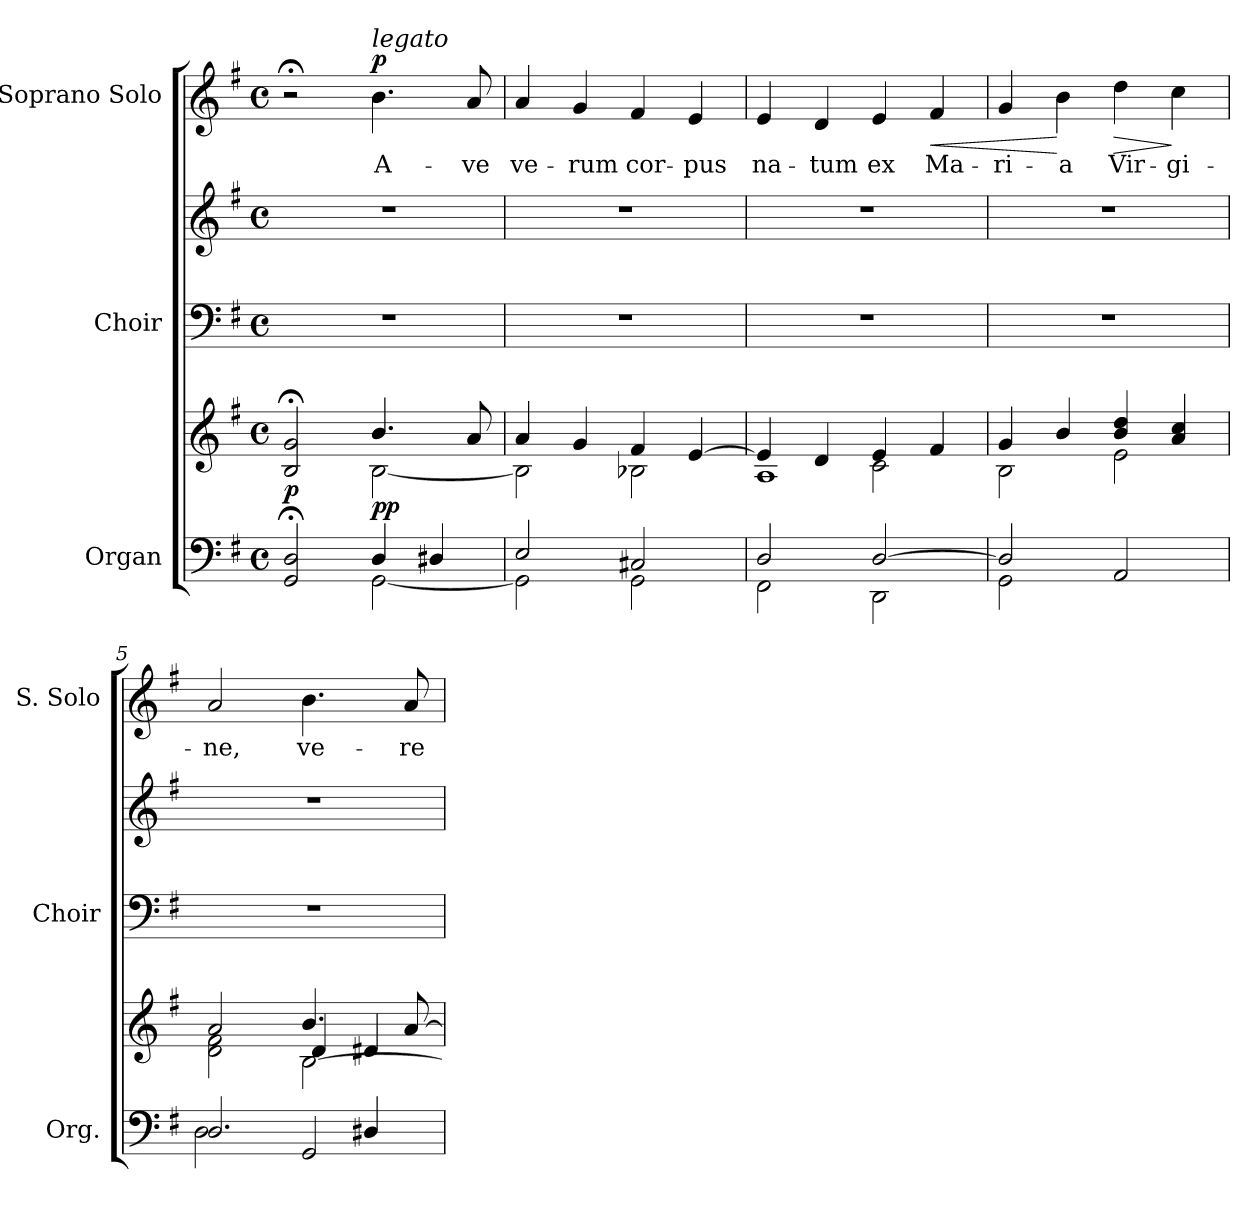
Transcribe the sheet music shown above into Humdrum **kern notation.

**kern	**kern	**dynam	**kern	**kern	**kern	**text	**dynam
*part3	*part3	*part3	*part2	*part2	*part1	*part1	*part1
*staff5	*staff4	*staff4/5	*staff3	*staff2	*staff1	*staff1	*staff1
*I"Organ	*	*	*I"Choir	*	*I"Soprano Solo	*	*
*I'Org.	*	*	*I'Choir	*	*I'S. Solo	*	*
!!LO:PB:g=z
*clefF4	*clefG2	*	*clefF4	*clefG2	*clefG2	*	*
*k[f#]	*k[f#]	*	*k[f#]	*k[f#]	*k[f#]	*	*
*G:	*G:	*	*G:	*G:	*G:	*	*
*M4/4	*M4/4	*	*M4/4	*M4/4	*M4/4	*	*
*met(c)	*met(c)	*	*met(c)	*met(c)	*met(c)	*	*
*MM50	*MM50	*	*MM50	*MM50	*MM50	*	*
=1	=1	=1	=1	=1	=1	=1	=1
*^	*^	*	*	*	*	*	*
2GGi/; 2Di;	2ryy	2Bi/; 2gi;	2ryy	p	1r	1r	2r;	.	.
!	!	!	!	!	!	!	!LO:TX:a:i:t=legato	!	!
!	!	!	!	!	!	!	!	!LO:LY:b:color=#000000	!
4Di/	[<2GGi\	4.bi/	[<2Bi\	pp	.	.	4.bi\	A-	p
4D#Xi/	.	.	.	.	.	.	.	.	.
!	!	!	!	!	!	!	!	!LO:LY:b:color=#000000	!
.	.	8ai/	.	.	.	.	8ai/	-ve	.
=2	=2	=2	=2	=2	=2	=2	=2	=2	=2
!	!	!	!	!	!	!	!	!LO:LY:b:color=#000000	!
2Ei/	2GGi\]	4ai/	2Bi\]	.	1r	1r	4ai/	ve-	.
!	!	!	!	!	!	!	!	!LO:LY:b:color=#000000	!
.	.	4gi/	.	.	.	.	4gi/	-rum	.
!	!	!	!	!	!	!	!	!LO:LY:b:color=#000000	!
2C#Xi/	2GGi\	4f#i/	2B-Xi\	.	.	.	4f#i/	cor-	.
!	!	!	!	!	!	!	!	!LO:LY:b:color=#000000	!
.	.	[>4ei/	.	.	.	.	4ei/	-pus	.
=3	=3	=3	=3	=3	=3	=3	=3	=3	=3
*	*	*	*^	*	*	*	*	*	*
!	!	!	!	!	!	!	!	!	!LO:LY:b:color=#000000	!
2Di/	2FF#i\	4ei/]	2ryy	1Ai	.	1r	1r	4ei/	na-	.
!	!	!	!	!	!	!	!	!	!LO:LY:b:color=#000000	!
.	.	4di/	.	.	.	.	.	4di/	-tum	.
!	!	!	!	!	!	!	!	!	!LO:LY:b:color=#000000	!
[>2Di/	2DDi\	4ei/	2ci\	.	.	.	.	4ei/	ex	.
!	!	!	!	!	!	!	!	!	!LO:LY:b:color=#000000	!LO:HP:b
.	.	4f#i/	.	.	.	.	.	4f#i/	Ma-	<
*	*	*	*v	*v	*	*	*	*	*	*
=4	=4	=4	=4	=4	=4	=4	=4	=4	=4
!	!	!	!	!	!	!	!	!LO:LY:b:color=#000000	!
2Di/]	2GGi\	4gi/	2Bi\	.	1r	1r	4gi/	-ri-	.
!	!	!	!	!	!	!	!	!LO:LY:b:color=#000000	!
.	.	4bi/	.	.	.	.	4bi\	-a	[
!	!	!	!	!	!	!	!	!LO:LY:b:color=#000000	!LO:HP:b
2AAi/	2ryy	4bi/ 4ddi	2ei\	.	.	.	4ddi\	Vir-	>
!	!	!	!	!	!	!	!	!LO:LY:b:color=#000000	!
.	.	4ai/ 4cci	.	.	.	.	4cci\	-gi-	]
=5	=5	=5	=5	=5	=5	=5	=5	=5	=5
*	*	*	*^	*	*	*	*	*	*
!	!	!	!	!	!	!	!	!	!LO:LY:b:color=#000000	!
2.Di/	2Di\	2ai/	2di\ 2f#i	2ryy	.	1r	1r	2ai/	-ne,	.
!	!	!	!	!	!	!	!	!	!LO:LY:b:color=#000000	!
.	2GGi/	4.bi/	4di/	[<2Bi\	.	.	.	4.bi\	ve-	.
4D#Xi/	.	.	4d#Xi/	.	.	.	.	.	.	.
!	!	!	!	!	!	!	!	!	!LO:LY:b:color=#000000	!
.	.	[>8ai/	.	.	.	.	.	8ai/	-re	.
*v	*v	*	*	*	*	*	*	*	*	*
*	*v	*v	*v	*	*	*	*	*	*
=	=	=	=	=	=	=	=
*-	*-	*-	*-	*-	*-	*-	*-
